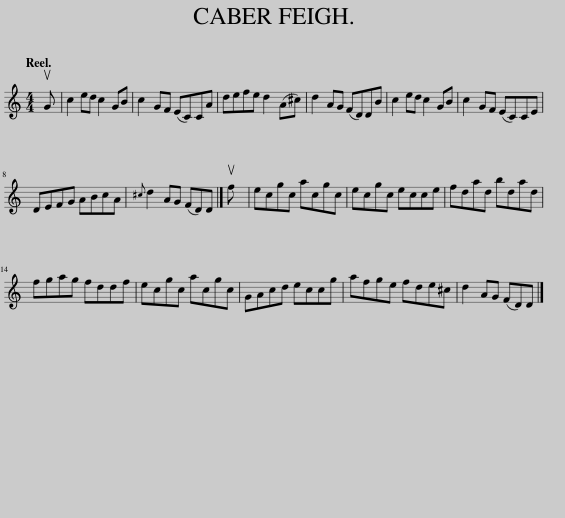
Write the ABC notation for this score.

X:1
L:1/8
Q:1/4=120
M:4/4
I:linebreak $
K:C
V:1 treble
V:1
 uG | c2 ed c2 GB | c2 GF (EC)CA | defe d2 (A^c) | d2 AG (FD)DB | %5
 c2 ed c2 GB | c2 GF (EC)CE |$ DEFG ABcA |{^c} d2 AG (FD)D |] uf | %10
 ecgc acgc | ecgc ecce | fdad bdad |$ fgag fddf | ecgc acgc | %15
 GAcd eccg | afge fde^c | d2 AG (FD)D |] %18
